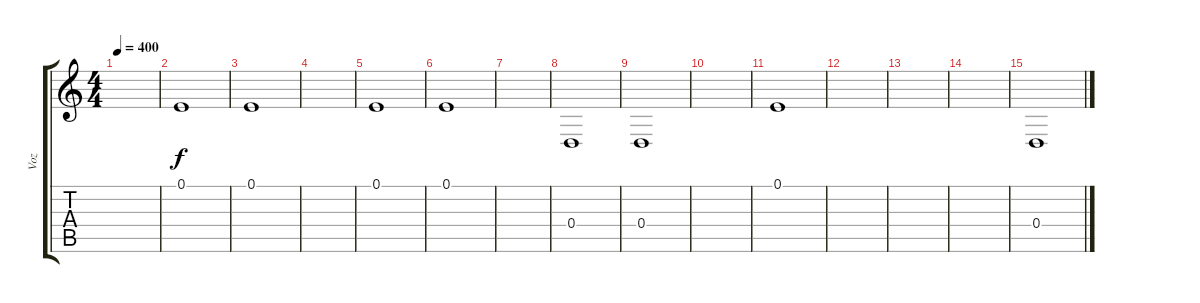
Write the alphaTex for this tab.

\track ("Voz" "Voz") {instrument lead6voice}
\staff {score tabs}
\tuning (E4 B3 G3 D3 A2 E2) {hide}
\ts (4 4)
\tempo 400
\clef g2
\ks c
|
0.1.1 |
0.1.1 |
|
0.1.1 |
0.1.1 |
|
0.4.1 |
0.4.1 |
|
0.1.1 |
|
|
|
0.4.1
